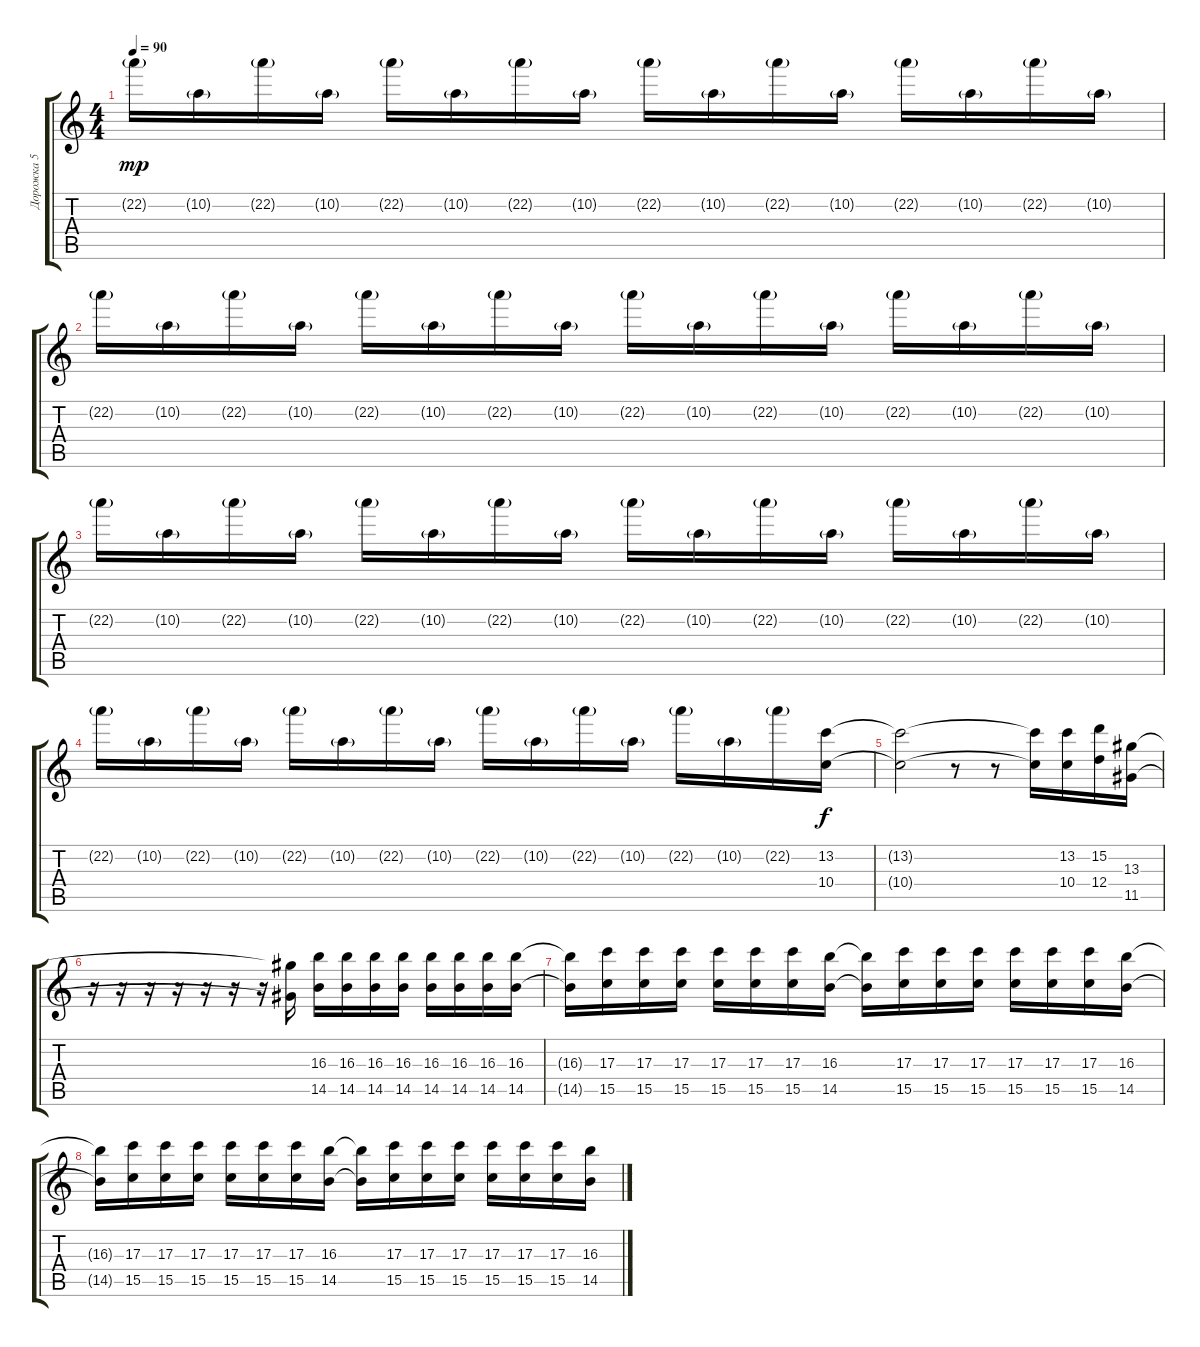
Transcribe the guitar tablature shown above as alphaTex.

\track ("Дорожка 5" "Дорожка 5") {instrument overdrivenguitar}
\staff {score tabs}
\tuning (E4 B3 G3 D3 A2 D2) {hide}
\ts (4 4)
\tempo 90
\clef g2
\ks c
22.2{g}.16{dy mp} 10.2{g}.16 22.2{g}.16 10.2{g}.16 22.2{g}.16 10.2{g}.16 22.2{g}.16 10.2{g}.16 22.2{g}.16 10.2{g}.16 22.2{g}.16 10.2{g}.16 22.2{g}.16 10.2{g}.16 22.2{g}.16 10.2{g}.16 |
22.2{g}.16 10.2{g}.16 22.2{g}.16 10.2{g}.16 22.2{g}.16 10.2{g}.16 22.2{g}.16 10.2{g}.16 22.2{g}.16 10.2{g}.16 22.2{g}.16 10.2{g}.16 22.2{g}.16 10.2{g}.16 22.2{g}.16 10.2{g}.16 |
22.2{g}.16 10.2{g}.16 22.2{g}.16 10.2{g}.16 22.2{g}.16 10.2{g}.16 22.2{g}.16 10.2{g}.16 22.2{g}.16 10.2{g}.16 22.2{g}.16 10.2{g}.16 22.2{g}.16 10.2{g}.16 22.2{g}.16 10.2{g}.16 |
22.2{g}.16 10.2{g}.16 22.2{g}.16 10.2{g}.16 22.2{g}.16 10.2{g}.16 22.2{g}.16 10.2{g}.16 22.2{g}.16 10.2{g}.16 22.2{g}.16 10.2{g}.16 22.2{g}.16 10.2{g}.16 22.2{g}.16 (13.2 10.4).16{dy f} |
(13.2{t} 10.4{t}).2 r.8 r.8 (13.2{t} 10.4{t}).16 (13.2 10.4).16 (15.2 12.4).16 (13.3 11.5).16 |
r.16 r.16 r.16 r.16 r.16 r.16 r.16 (13.3{t} 11.5{t}).16 (16.3 14.5).16 (16.3 14.5).16 (16.3 14.5).16 (16.3 14.5).16 (16.3 14.5).16 (16.3 14.5).16 (16.3 14.5).16 (16.3 14.5).16 |
(16.3{t} 14.5{t}).16 (17.3 15.5).16 (17.3 15.5).16 (17.3 15.5).16 (17.3 15.5).16 (17.3 15.5).16 (17.3 15.5).16 (16.3 14.5).16 (16.3{t} 14.5{t}).16 (17.3 15.5).16 (17.3 15.5).16 (17.3 15.5).16 (17.3 15.5).16 (17.3 15.5).16 (17.3 15.5).16 (16.3 14.5).16 |
(16.3{t} 14.5{t}).16 (17.3 15.5).16 (17.3 15.5).16 (17.3 15.5).16 (17.3 15.5).16 (17.3 15.5).16 (17.3 15.5).16 (16.3 14.5).16 (16.3{t} 14.5{t}).16 (17.3 15.5).16 (17.3 15.5).16 (17.3 15.5).16 (17.3 15.5).16 (17.3 15.5).16 (17.3 15.5).16 (16.3 14.5).16
